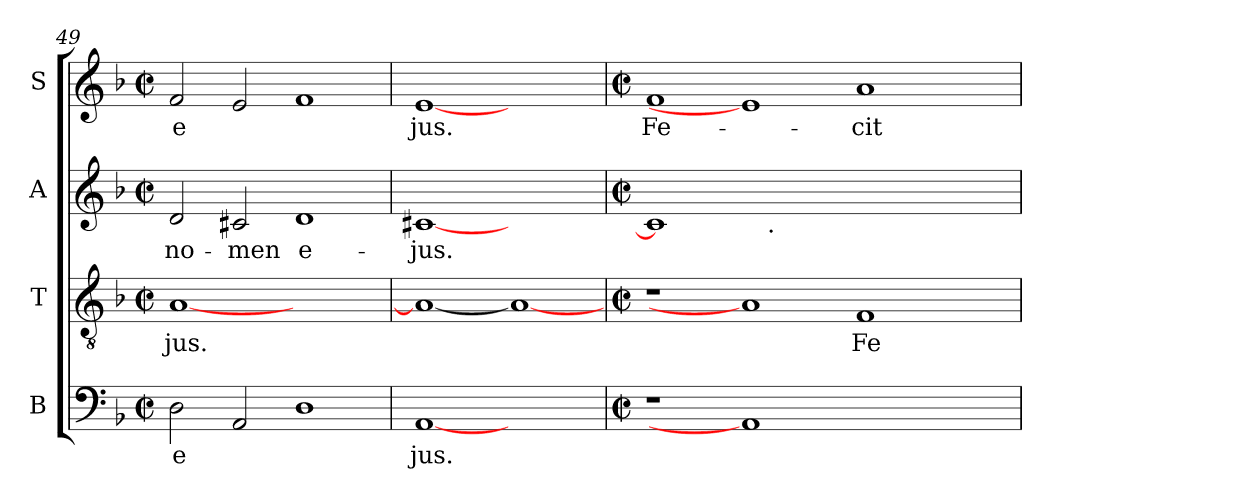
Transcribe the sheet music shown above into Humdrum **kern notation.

**kern	**text	**kern	**text	**kern	**text	**kern	**text
*part4	*part4	*part3	*part3	*part2	*part2	*part1	*part1
*staff4	*staff4	*staff3	*staff3	*staff2	*staff2	*staff1	*staff1
*I"B	*	*I"T	*	*I"A	*	*I"S	*
*I'B	*	*I'T	*	*I'A	*	*I'S	*
*clefF4	*	*clefGv2	*	*clefG2	*	*clefG2	*
*k[b-]	*	*k[b-]	*	*k[b-]	*	*k[b-]	*
*F:	*	*F:	*	*F:	*	*F:	*
*M2/2	*	*M2/2	*	*M2/2	*	*M2/2	*
*met(c|)	*	*met(c|)	*	*met(c|)	*	*met(c|)	*
=49	=49	=49	=49	=49	=49	=49	=49
!	!LO:LY:b:cj	!	!LO:LY:b:cj	!	!LO:LY:b:cj	!	!LO:LY:b:cj
2D\	e	[<1A	jus.	2d/	no-	2f/	e
!	!LO:LY:b:cj	!	!	!	!LO:LY:b:cj	!	!LO:LY:b:cj
2AA/	.	.	.	2c#X/	-men	2e/	.
!	!LO:LY:b:cj	!	!	!	!LO:LY:b:cj	!	!LO:LY:b:cj
1D	.	1ryy	.	1d	e-	1f	.
=50	=50	=50	=50	=50	=50	=50	=50
!	!LO:LY:b:cj	!	!LO:LY:b:cj	!	!LO:LY:b:cj	!	!LO:LY:b:cj
[1AA	jus.	1A_	.	[1c#X	-jus.	[1e	jus.
1ryy	.	1A_	.	1ryy	.	1ryy	.
!!LO:PB:g=z
=51!	=51!	=51!	=51!	=51!	=51!	=51!	=51!
*M2/2	*	*M2/2	*	*M2/2	*	*M2/2	*
*met(c|)	*	*met(c|)	*	*met(c|)	*	*met(c|)	*
!	!	!	!	!	!	!	!LO:LY:b:cj
1r	.	1r	.	1c#]	.	1f	Fe-
1AA]	.	1A]	.	16..ryy	.	1e]	.
!	!	!	!	!LO:TX:b:t=.	!	!	!
.	.	.	.	1ryy	.	.	.
!	!	!	!LO:LY:b:cj	!	!	!	!LO:LY:b:cj
1ryy	.	1F	Fe-	.	.	1a	-cit
.	.	.	.	2ryy	.	.	.
.	.	.	.	4ryy	.	.	.
.	.	.	.	8ryy	.	.	.
.	.	.	.	64ryy	.	.	.
=	=	=	=	=	=	=	=
*-	*-	*-	*-	*-	*-	*-	*-
